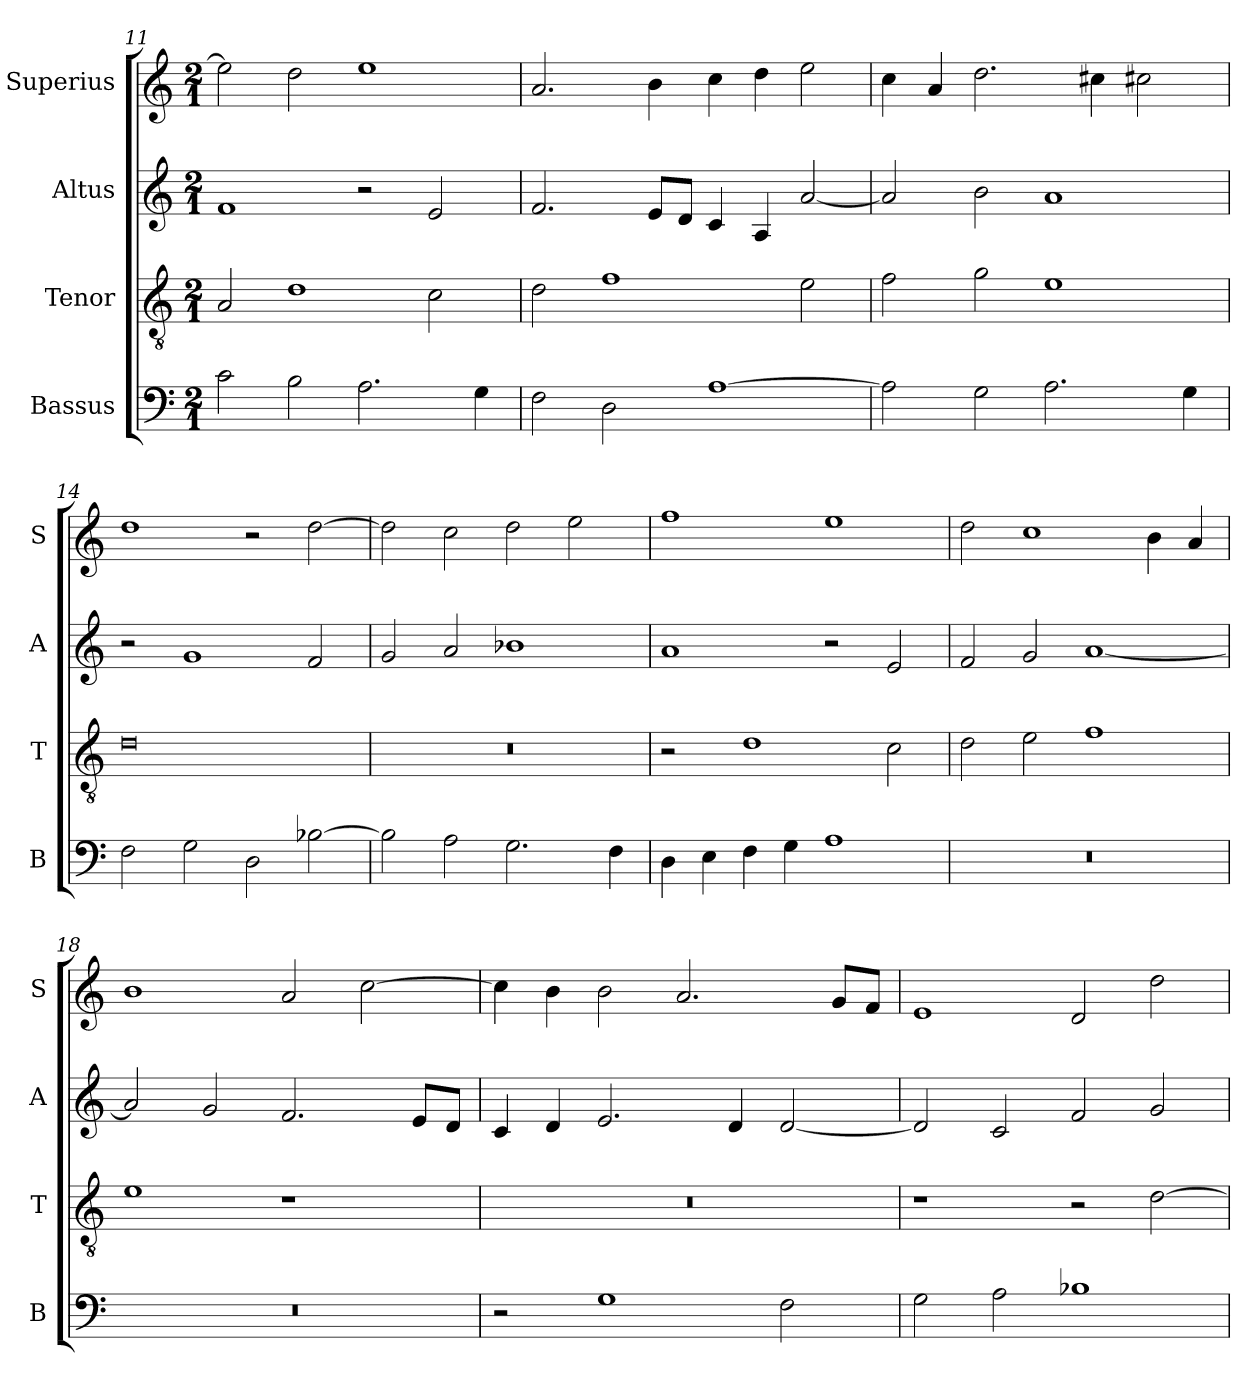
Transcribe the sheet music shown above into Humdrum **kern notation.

**kern	**kern	**kern	**kern
*part4	*part3	*part2	*part1
*staff4	*staff3	*staff2	*staff1
*I"Bassus	*I"Tenor	*I"Altus	*I"Superius
*I'B	*I'T	*I'A	*I'S
*clefF4	*clefGv2	*clefG2	*clefG2
*k[]	*k[]	*k[]	*k[]
*C:	*C:	*C:	*C:
*M2/1	*M2/1	*M2/1	*M2/1
=11	=11	=11	=11
2c	2A	1f	2ee]
2B	1d	.	2dd
2.A	.	2r	1ee
.	2c	2e	.
4G	.	.	.
=12	=12	=12	=12
2F	2d	2.f	2.a
2D	1f	.	.
.	.	8eL	4b
.	.	8dJ	.
[1A	.	4c	4cc
.	.	4A	4dd
.	2e	[2a	2ee
=13	=13	=13	=13
2A]	2f	2a]	4cc
.	.	.	4a
2G	2g	2b	2.dd
2.A	1e	1a	.
.	.	.	4cc#X
.	.	.	2cc#X
4G	.	.	.
=14	=14	=14	=14
2F	0d	2r	1dd
2G	.	1g	.
2D	.	.	2r
[2B-X	.	2f	[2dd
=15	=15	=15	=15
2B-]	0r	2g	2dd]
2A	.	2a	2cc
2.G	.	1b-X	2dd
.	.	.	2ee
4F	.	.	.
=16	=16	=16	=16
4D	2r	1a	1ff
4E	.	.	.
4F	1d	.	.
4G	.	.	.
1A	.	2r	1ee
.	2c	2e	.
=17	=17	=17	=17
0r	2d	2f	2dd
.	2e	2g	1cc
.	1f	[1a	.
.	.	.	4b
.	.	.	4a
=18	=18	=18	=18
0r	1e	2a]	1b
.	.	2g	.
.	1r	2.f	2a
.	.	.	[2cc
.	.	8eL	.
.	.	8dJ	.
=19	=19	=19	=19
2r	0r	4c	4cc]
.	.	4d	4b
1G	.	2.e	2b
.	.	.	2.a
.	.	4d	.
2F	.	[2d	.
.	.	.	8gL
.	.	.	8fJ
=20	=20	=20	=20
2G	1r	2d]	1e
2A	.	2c	.
1B-X	2r	2f	2d
.	[2d	2g	2dd
=	=	=	=
*-	*-	*-	*-
